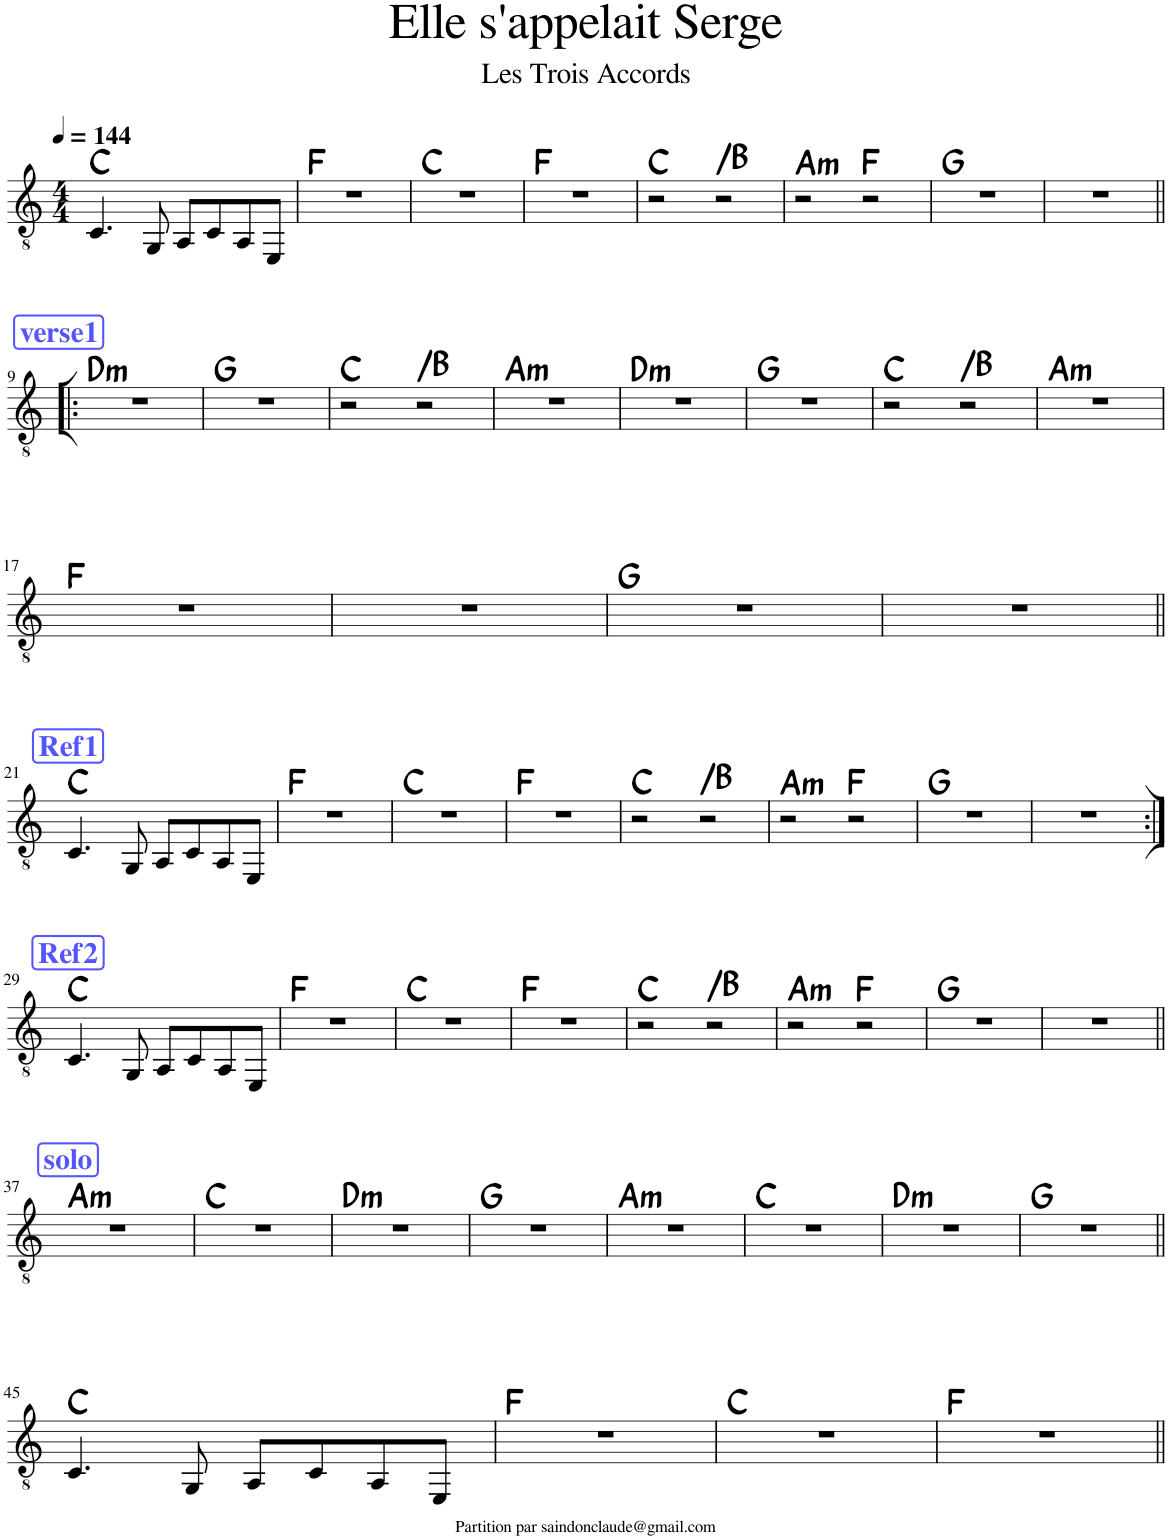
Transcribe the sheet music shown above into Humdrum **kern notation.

**kern	**harte
*part1	*part1
*staff1	*
*I"Classical Guitar	*
*I'Guit.	*
*clefGv2	*
*k[]	*
*M4/4	*
*MM144	*
=1	=1
4.C/	C:maj
8GG/	.
8AA/L	.
8C/	.
8AA/	.
8EE/J	.
=2	=2
1r	F:maj
=3	=3
1r	C:maj
=4	=4
1r	F:maj
=5	=5
2r	C:maj
!	!LO:H:kt=N.C.
2r	N
=6	=6
!	!LO:H:kt=m
2r	A:min
2r	F:maj
=7	=7
1r	G:maj
=8	=8
1r	.
!!LO:LB:g=z
!!LO:REH:place=s1:a:B:cj:color=#5555FF:fs=14:t=verse1
=9!|:	=9!|:
!	!LO:H:kt=m
1r	D:min
=10	=10
1r	G:maj
=11	=11
2r	C:maj
!	!LO:H:kt=N.C.
2r	N
=12	=12
!	!LO:H:kt=m
1r	A:min
=13	=13
!	!LO:H:kt=m
1r	D:min
=14	=14
1r	G:maj
=15	=15
2r	C:maj
!	!LO:H:kt=N.C.
2r	N
=16	=16
!	!LO:H:kt=m
1r	A:min
!!LO:LB:g=z
=17	=17
1r	F:maj
=18	=18
1r	.
=19	=19
1r	G:maj
=20	=20
1r	.
!!LO:LB:g=z
!!LO:REH:place=s1:a:B:cj:color=#5555FF:fs=14:t=Ref1
=21||	=21||
4.C/	C:maj
8GG/	.
8AA/L	.
8C/	.
8AA/	.
8EE/J	.
=22	=22
1r	F:maj
=23	=23
1r	C:maj
=24	=24
1r	F:maj
=25	=25
2r	C:maj
!	!LO:H:kt=N.C.
2r	N
=26	=26
!	!LO:H:kt=m
2r	A:min
2r	F:maj
=27	=27
1r	G:maj
=28	=28
1r	.
!!LO:LB:g=z
!!LO:REH:place=s1:a:B:cj:color=#5555FF:fs=14:t=Ref2
=29:|!	=29:|!
4.C/	C:maj
8GG/	.
8AA/L	.
8C/	.
8AA/	.
8EE/J	.
=30	=30
1r	F:maj
=31	=31
1r	C:maj
=32	=32
1r	F:maj
=33	=33
2r	C:maj
!	!LO:H:kt=N.C.
2r	N
=34	=34
!	!LO:H:kt=m
2r	A:min
2r	F:maj
=35	=35
1r	G:maj
=36	=36
1r	.
!!LO:LB:g=z
!!LO:REH:place=s1:a:B:cj:color=#5555FF:fs=14:t=solo
=37||	=37||
!	!LO:H:kt=m
1r	A:min
=38	=38
1r	C:maj
=39	=39
!	!LO:H:kt=m
1r	D:min
=40	=40
1r	G:maj
=41	=41
!	!LO:H:kt=m
1r	A:min
=42	=42
1r	C:maj
=43	=43
!	!LO:H:kt=m
1r	D:min
=44	=44
1r	G:maj
!!LO:LB:g=z
=45||	=45||
4.C/	C:maj
8GG/	.
8AA/L	.
8C/	.
8AA/	.
8EE/J	.
=46	=46
1r	F:maj
=47	=47
1r	C:maj
=48	=48
1r	F:maj
=||	=||
*-	*-
